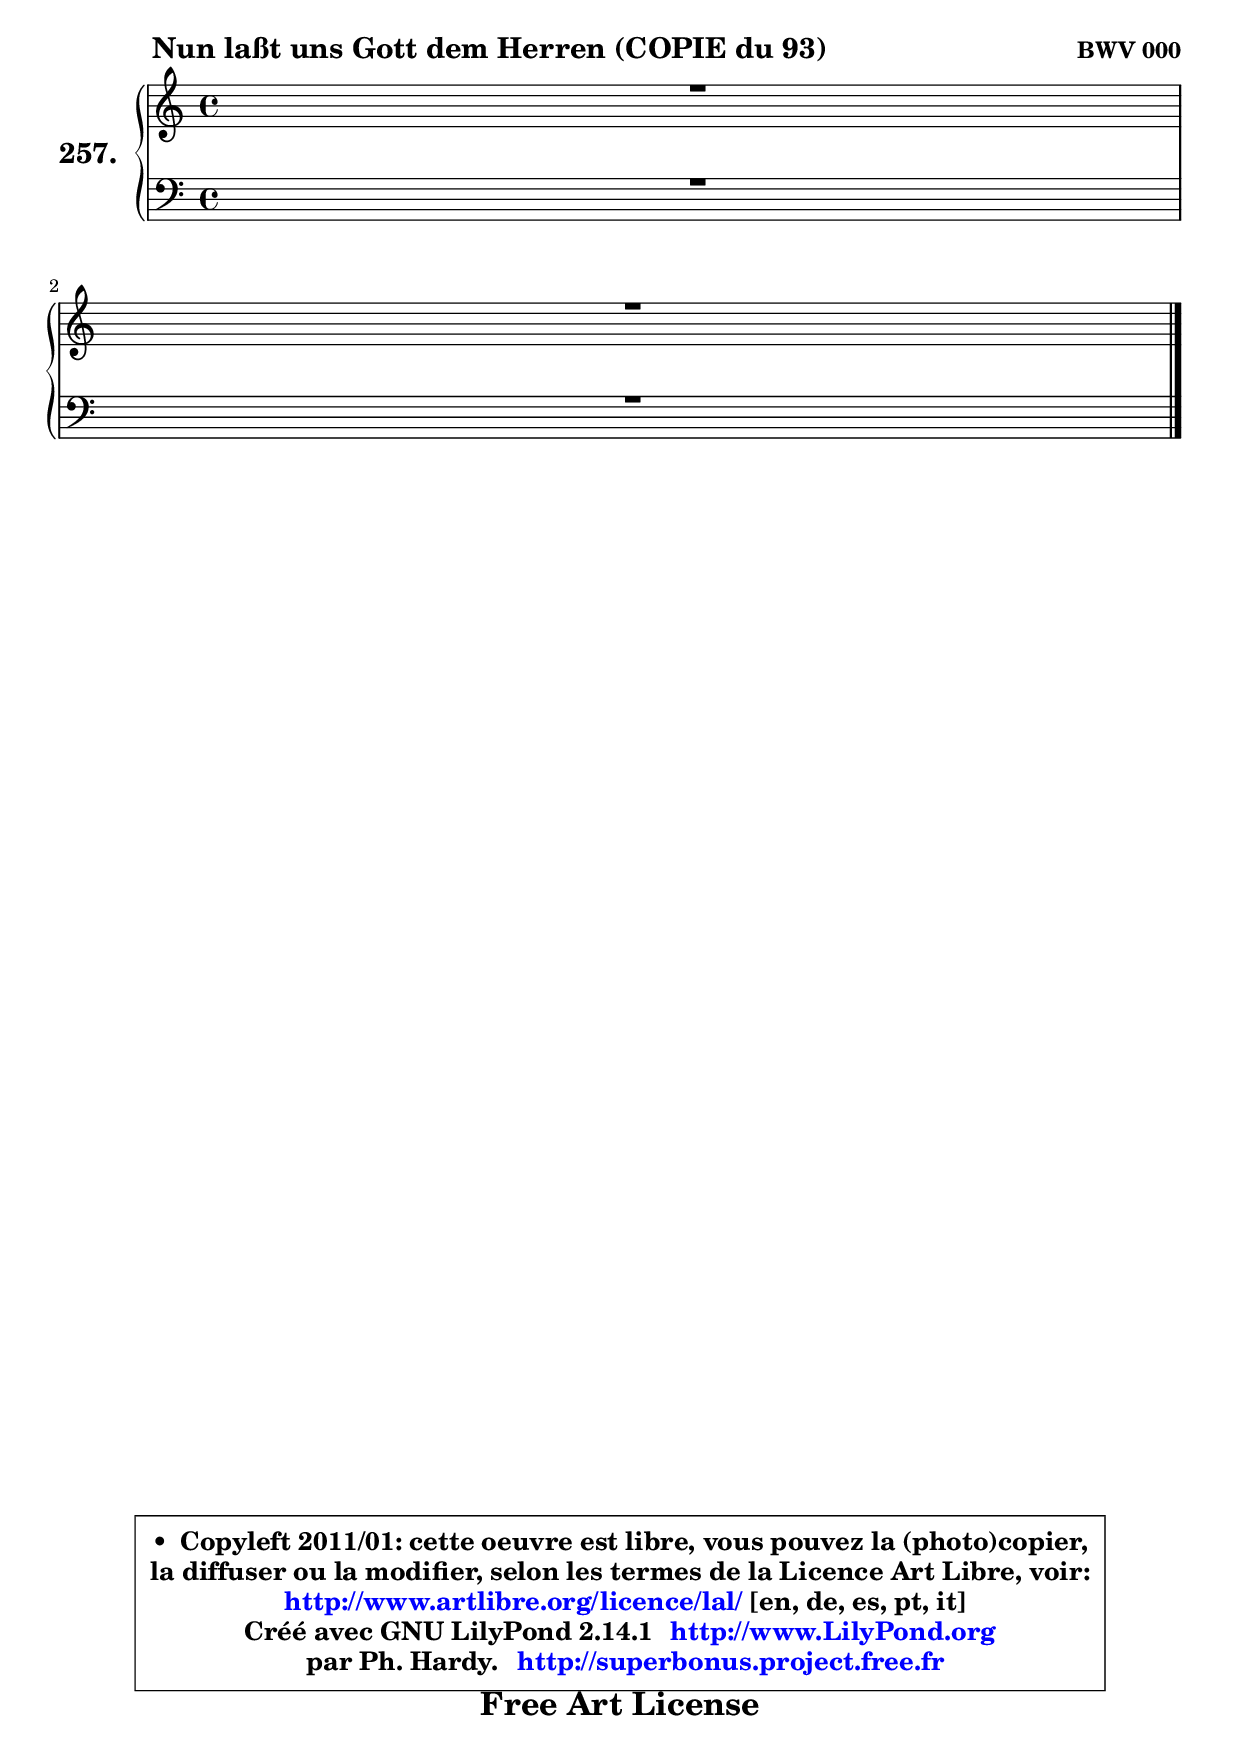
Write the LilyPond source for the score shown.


\version "2.14.1"

    \paper {
%	system-system-spacing #'padding = #0.1
%	score-system-spacing #'padding = #0.1
%	ragged-bottom = ##f
%	ragged-last-bottom = ##f
	}

    \header {
      opus = \markup { \bold "BWV 000" }
      piece = \markup { \hspace #9 \fontsize #2 \bold "Nun laßt uns Gott dem Herren (COPIE du 93)" }
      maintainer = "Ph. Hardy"
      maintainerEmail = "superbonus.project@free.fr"
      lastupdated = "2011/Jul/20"
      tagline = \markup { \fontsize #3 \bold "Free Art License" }
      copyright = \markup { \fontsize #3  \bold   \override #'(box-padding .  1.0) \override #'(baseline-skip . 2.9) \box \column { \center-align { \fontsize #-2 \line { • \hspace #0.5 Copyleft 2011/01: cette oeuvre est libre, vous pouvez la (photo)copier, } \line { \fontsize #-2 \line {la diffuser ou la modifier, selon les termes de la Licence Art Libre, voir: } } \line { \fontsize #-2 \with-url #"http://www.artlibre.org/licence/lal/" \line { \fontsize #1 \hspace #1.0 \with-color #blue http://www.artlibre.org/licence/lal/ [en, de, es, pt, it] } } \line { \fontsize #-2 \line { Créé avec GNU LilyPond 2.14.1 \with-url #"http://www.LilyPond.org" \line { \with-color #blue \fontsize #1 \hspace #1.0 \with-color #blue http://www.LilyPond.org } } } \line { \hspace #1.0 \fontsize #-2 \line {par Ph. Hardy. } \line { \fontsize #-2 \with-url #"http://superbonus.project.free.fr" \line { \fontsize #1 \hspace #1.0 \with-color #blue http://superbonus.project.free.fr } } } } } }

	  }

  guidemidi = {
	\tempo 4 = 78

	}

  upper = {
	\time 4/4
	\key c \major
	\clef treble
	\voiceOne
	<< { 
	% SOPRANO
	\set Voice.midiInstrument = "acoustic grand"
	\relative c' {
	R1 |
\break
	R1 |
        \bar "|."
	} % fin de relative
	}

	\context Voice="1" { \voiceTwo 
	% ALTO
	\set Voice.midiInstrument = "acoustic grand"
	\relative c' {
	
        \bar "|."
	} % fin de relative
	\oneVoice
	} >>
	}

    lower = {
	\time 4/4
	\key c \major
	\clef bass
	\voiceOne
	<< { 
	% TENOR
	\set Voice.midiInstrument = "acoustic grand"
	\relative c' {
	R1 |
\break
	R1 |
        \bar "|."
	} % fin de relative
	}
	\context Voice="1" { \voiceTwo 
	% BASS
	\set Voice.midiInstrument = "acoustic grand"
	\relative c {
        
        \bar "|."
	} % fin de relative
	\oneVoice
	} >>
	}


    \score { 

	\new PianoStaff <<
	\set PianoStaff.instrumentName = \markup { \bold \huge "257." }
	\new Staff = "upper" \upper
	\new Staff = "lower" \lower
	>>

    \layout {
%	ragged-last = ##f
	   }

         } % fin de score

  \score {
    \unfoldRepeats { << \guidemidi \upper \lower >> }
    \midi {
    \context {
     \Staff
      \remove "Staff_performer"
               }

     \context {
      \Voice
       \consists "Staff_performer"
                }

     \context { 
      \Score
      tempoWholesPerMinute = #(ly:make-moment 78 4)
		}
	    }
	}

